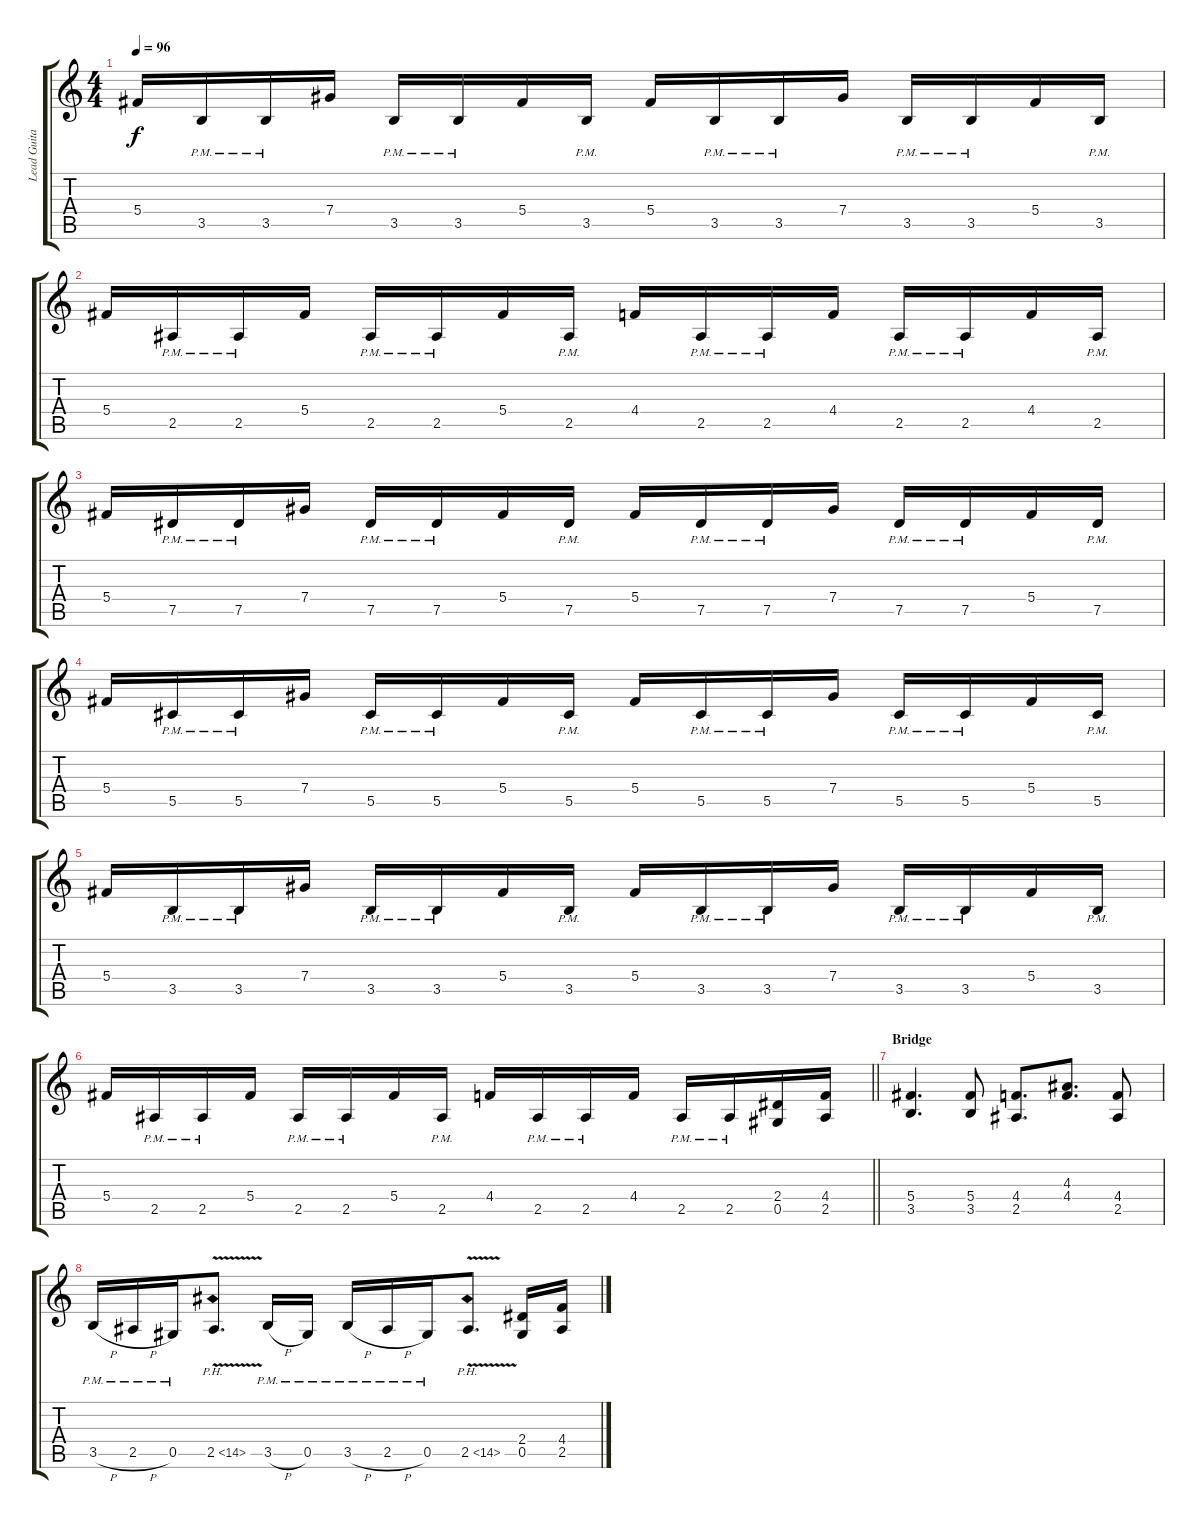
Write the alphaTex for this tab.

\track ("Lead Guitar" "Lead Guita") {instrument distortionguitar}
\staff {score tabs}
\tuning (Eb4 Bb3 Gb3 Db3 Ab2 Eb2) {hide}
\ts (4 4)
\tempo 96
\clef g2
\ks c
5.4.16{dy f} 3.5{pm}.16 3.5{pm}.16 7.4.16 3.5{pm}.16 3.5{pm}.16 5.4.16 3.5{pm}.16 5.4.16 3.5{pm}.16 3.5{pm}.16 7.4.16 3.5{pm}.16 3.5{pm}.16 5.4.16 3.5{pm}.16 |
5.4.16 2.5{pm}.16 2.5{pm}.16 5.4.16 2.5{pm}.16 2.5{pm}.16 5.4.16 2.5{pm}.16 4.4.16 2.5{pm}.16 2.5{pm}.16 4.4.16 2.5{pm}.16 2.5{pm}.16 4.4.16 2.5{pm}.16 |
5.4.16 7.5{pm}.16 7.5{pm}.16 7.4.16 7.5{pm}.16 7.5{pm}.16 5.4.16 7.5{pm}.16 5.4.16 7.5{pm}.16 7.5{pm}.16 7.4.16 7.5{pm}.16 7.5{pm}.16 5.4.16 7.5{pm}.16 |
5.4.16 5.5{pm}.16 5.5{pm}.16 7.4.16 5.5{pm}.16 5.5{pm}.16 5.4.16 5.5{pm}.16 5.4.16 5.5{pm}.16 5.5{pm}.16 7.4.16 5.5{pm}.16 5.5{pm}.16 5.4.16 5.5{pm}.16 |
5.4.16 3.5{pm}.16 3.5{pm}.16 7.4.16 3.5{pm}.16 3.5{pm}.16 5.4.16 3.5{pm}.16 5.4.16 3.5{pm}.16 3.5{pm}.16 7.4.16 3.5{pm}.16 3.5{pm}.16 5.4.16 3.5{pm}.16 |
\barLineRight lightlight
5.4.16 2.5{pm}.16 2.5{pm}.16 5.4.16 2.5{pm}.16 2.5{pm}.16 5.4.16 2.5{pm}.16 4.4.16 2.5{pm}.16 2.5{pm}.16 4.4.16 2.5{pm}.16 2.5{pm}.16 (2.4 0.5).16 (4.4 2.5).16 |
\section ("" "Bridge")
(5.4 3.5).4{d} (5.4 3.5).8 (4.4 2.5).8{d} (4.3 4.4).8{d} (4.4 2.5).8 |
3.5{h pm}.16 2.5{h pm}.16 0.5{pm}.16 2.5{ph 12 v}.8{d} 3.5{h pm}.16 0.5{pm}.16 3.5{h pm}.16 2.5{h pm}.16 0.5{pm}.16 2.5{ph 12 v}.8{d} (2.4 0.5).16 (4.4 2.5).16
